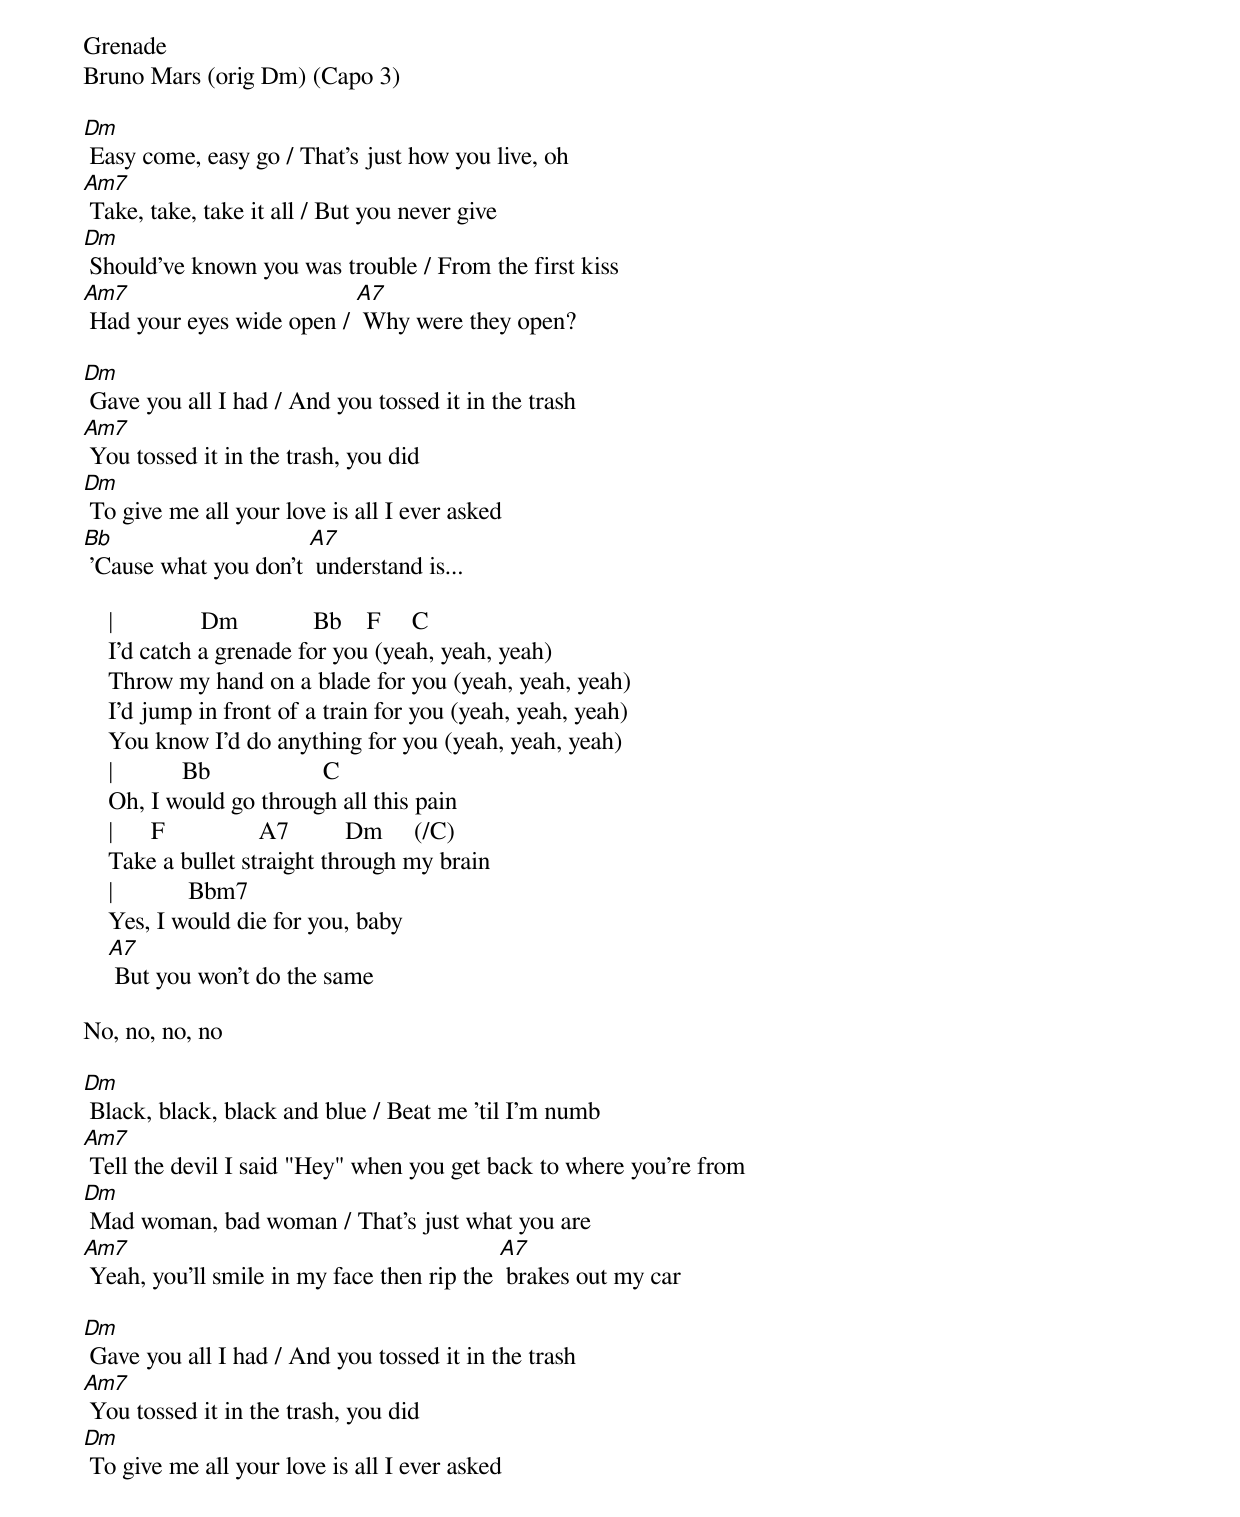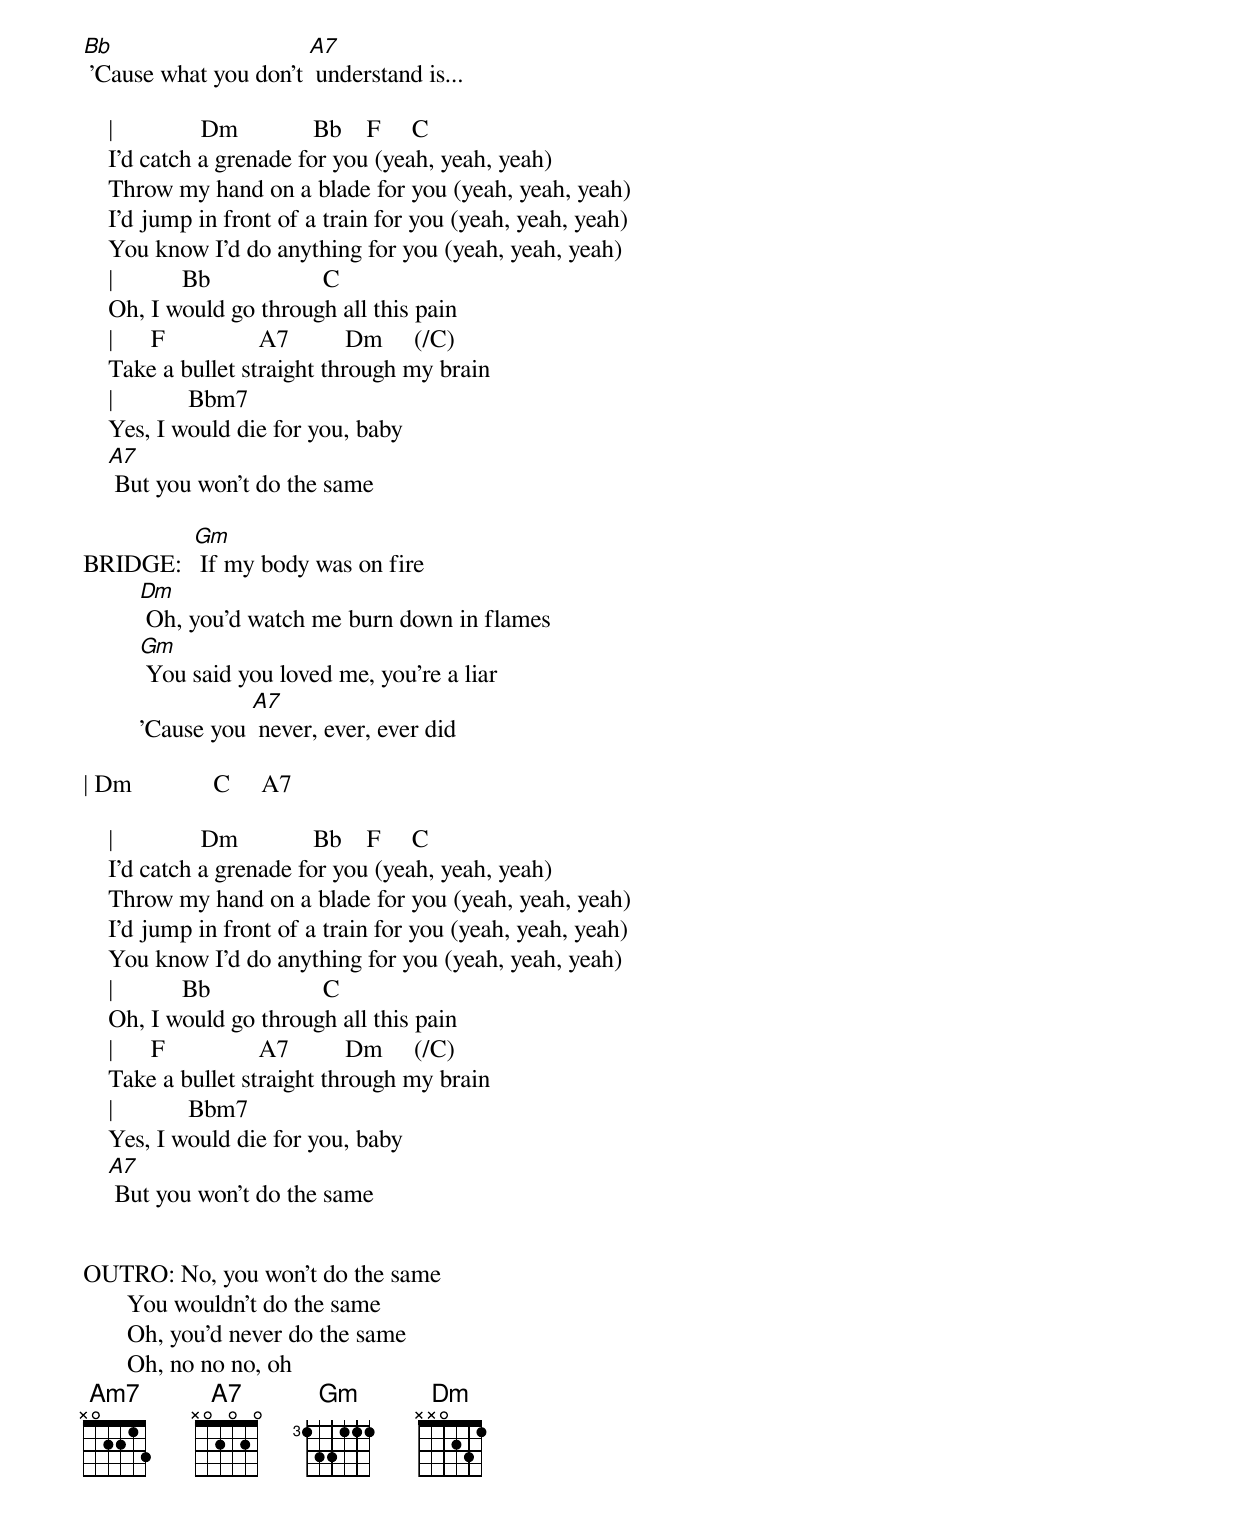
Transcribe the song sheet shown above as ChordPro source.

Grenade
Bruno Mars (orig Dm) (Capo 3)

[Dm ] Easy come, easy go / That's just how you live, oh
[Am7] Take, take, take it all / But you never give
[Dm ] Should've known you was trouble / From the first kiss
[Am7] Had your eyes wide open / [A7] Why were they open?

[Dm ] Gave you all I had / And you tossed it in the trash
[Am7] You tossed it in the trash, you did
[Dm ] To give me all your love is all I ever asked
[Bb ] 'Cause what you don't [A7] understand is...

    |              Dm            Bb    F     C
    I'd catch a grenade for you (yeah, yeah, yeah)
    Throw my hand on a blade for you (yeah, yeah, yeah)
    I'd jump in front of a train for you (yeah, yeah, yeah)
    You know I'd do anything for you (yeah, yeah, yeah)
    |           Bb                  C
    Oh, I would go through all this pain
    |      F               A7         Dm     (/C)
    Take a bullet straight through my brain
    |            Bbm7
    Yes, I would die for you, baby
    [A7] But you won't do the same

No, no, no, no

[Dm ] Black, black, black and blue / Beat me 'til I'm numb
[Am7] Tell the devil I said "Hey" when you get back to where you're from
[Dm ] Mad woman, bad woman / That's just what you are
[Am7] Yeah, you'll smile in my face then rip the [A7] brakes out my car

[Dm ] Gave you all I had / And you tossed it in the trash
[Am7] You tossed it in the trash, you did
[Dm ] To give me all your love is all I ever asked
[Bb ] 'Cause what you don't [A7] understand is...

    |              Dm            Bb    F     C
    I'd catch a grenade for you (yeah, yeah, yeah)
    Throw my hand on a blade for you (yeah, yeah, yeah)
    I'd jump in front of a train for you (yeah, yeah, yeah)
    You know I'd do anything for you (yeah, yeah, yeah)
    |           Bb                  C
    Oh, I would go through all this pain
    |      F               A7         Dm     (/C)
    Take a bullet straight through my brain
    |            Bbm7
    Yes, I would die for you, baby
    [A7] But you won't do the same

BRIDGE:  [Gm] If my body was on fire
         [Dm] Oh, you'd watch me burn down in flames
         [Gm] You said you loved me, you're a liar
         'Cause you [A7] never, ever, ever did

| Dm             C     A7

    |              Dm            Bb    F     C
    I'd catch a grenade for you (yeah, yeah, yeah)
    Throw my hand on a blade for you (yeah, yeah, yeah)
    I'd jump in front of a train for you (yeah, yeah, yeah)
    You know I'd do anything for you (yeah, yeah, yeah)
    |           Bb                  C
    Oh, I would go through all this pain
    |      F               A7         Dm     (/C)
    Take a bullet straight through my brain
    |            Bbm7
    Yes, I would die for you, baby
    [A7] But you won't do the same


OUTRO: No, you won't do the same
       You wouldn't do the same
       Oh, you'd never do the same
       Oh, no no no, oh
